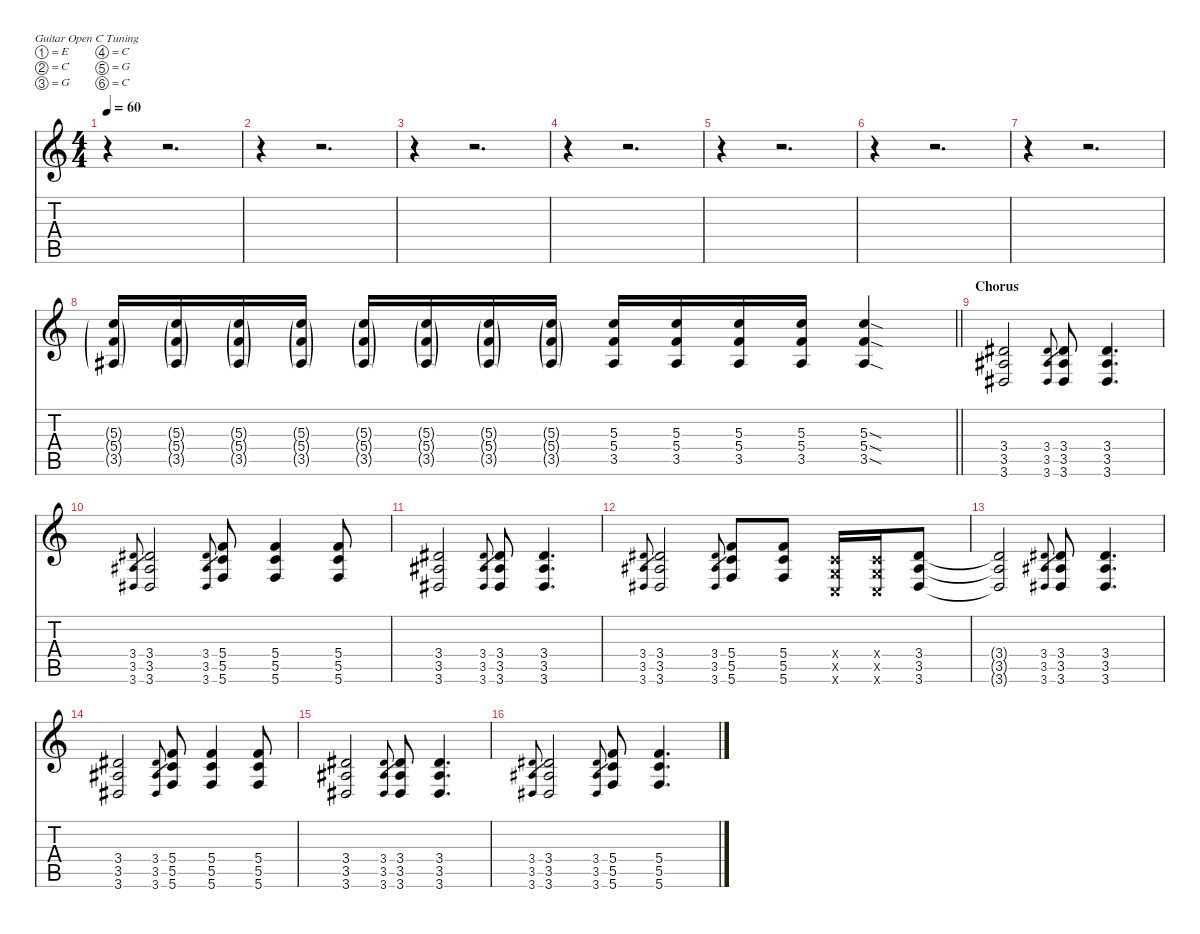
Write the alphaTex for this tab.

\defaultSystemsLayout 4
\hideDynamics
\bracketExtendMode nobrackets
\singleTrackTrackNamePolicy hidden
\multiTrackTrackNamePolicy hidden
\firstSystemTrackNameMode fullname
\firstSystemTrackNameOrientation horizontal
\otherSystemsTrackNameOrientation horizontal
\track ("Townsend Rhythm" "dist.guit.") {instrument distortionguitar}
\staff {score tabs}
\tuning (E4 C4 G3 C3 G2 C2)
\ts (4 4)
\tempo 60
\clef g2
\ks c
r.4{dy fff beam Down} r.2{d beam Down} |
r.4{beam Down} r.2{d beam Down} |
r.4{beam Down} r.2{d beam Down} |
r.4{beam Down} r.2{d beam Down} |
r.4{beam Down} r.2{d beam Down} |
r.4{beam Down} r.2{d beam Down} |
r.4{beam Down} r.2{d beam Down} |
\barLineRight lightlight
(5.3{g} 5.4{g} 3.5{g acc #}).16{beam Up} (5.3{g} 5.4{g} 3.5{g acc #}).16{beam Up} (5.3{g} 5.4{g} 3.5{g acc #}).16{beam Up} (5.3{g} 5.4{g} 3.5{g acc #}).16{beam Up} (5.3{g} 5.4{g} 3.5{g acc #}).16{beam Up} (5.3{g} 5.4{g} 3.5{g acc #}).16{beam Up} (5.3{g} 5.4{g} 3.5{g acc #}).16{beam Up} (5.3{g} 5.4{g} 3.5{g acc #}).16{beam Up} (5.3 5.4 3.5{acc #}).16{dy f beam Up} (5.3 5.4 3.5{acc #}).16{beam Up} (5.3 5.4 3.5{acc #}).16{beam Up} (5.3 5.4 3.5{acc #}).16{beam Up} (5.3{sod} 5.4{sod} 3.5{sod acc #}).4{beam Up} |
\section ("" "Chorus")
(3.4{acc #} 3.5{acc #} 3.6{acc #}).2{beam Up} (3.4{acc #} 3.5{acc #} 3.6{acc #}).8{gr dy mf beam Up} (3.4{acc #} 3.5{acc #} 3.6{acc #}).8{dy f beam Up} (3.4{acc #} 3.5{acc #} 3.6{acc #}).4{d beam Up} |
(3.4{acc #} 3.5{acc #} 3.6{acc #}).8{gr dy mf beam Up} (3.4{acc #} 3.5{acc #} 3.6{acc #}).2{dy f beam Up} (3.4{acc #} 3.5{acc #} 3.6{acc #}).8{gr dy mf beam Up} (5.4 5.5 5.6).8{dy f beam Up} (5.4 5.5 5.6).4{beam Up} (5.4 5.5 5.6).8{beam Up} |
(3.4{acc #} 3.5{acc #} 3.6{acc #}).2{beam Up} (3.4{acc #} 3.5{acc #} 3.6{acc #}).8{gr dy mf beam Up} (3.4{acc #} 3.5{acc #} 3.6{acc #}).8{dy f beam Up} (3.4{acc #} 3.5{acc #} 3.6{acc #}).4{d beam Up} |
(3.4{acc #} 3.5{acc #} 3.6{acc #}).8{gr dy mf beam Up} (3.4{acc #} 3.5{acc #} 3.6{acc #}).2{dy f beam Up} (3.4{acc #} 3.5{acc #} 3.6{acc #}).8{gr dy mf beam Up} (5.4 5.5 5.6).8{dy f beam Up} (5.4 5.5 5.6).8{beam Up} (0.4{x} 0.5{x} 0.6{x}).16{beam Up} (0.4{x} 0.5{x} 0.6{x}).16{beam Up} (3.4{acc #} 3.5{acc #} 3.6{acc #}).8{beam Up} |
(3.4{t acc #} 3.5{t acc #} 3.6{t acc #}).2{beam Up} (3.4{acc #} 3.5{acc #} 3.6{acc #}).8{gr dy mf beam Up} (3.4{acc #} 3.5{acc #} 3.6{acc #}).8{dy f beam Up} (3.4{acc #} 3.5{acc #} 3.6{acc #}).4{d beam Up} |
(3.4{acc #} 3.5{acc #} 3.6{acc #}).2{beam Up} (3.4{acc #} 3.5{acc #} 3.6{acc #}).8{gr dy mf beam Up} (5.4 5.5 5.6).8{dy f beam Up} (5.4 5.5 5.6).4{beam Up} (5.4 5.5 5.6).8{beam Up} |
(3.4{acc #} 3.5{acc #} 3.6{acc #}).2{beam Up} (3.4{acc #} 3.5{acc #} 3.6{acc #}).8{gr dy mf beam Up} (3.4{acc #} 3.5{acc #} 3.6{acc #}).8{dy f beam Up} (3.4{acc #} 3.5{acc #} 3.6{acc #}).4{d beam Up} |
(3.4{acc #} 3.5{acc #} 3.6{acc #}).8{gr dy mf beam Up} (3.4{acc #} 3.5{acc #} 3.6{acc #}).2{dy f beam Up} (3.4{acc #} 3.5{acc #} 3.6{acc #}).8{gr dy mf beam Up} (5.4 5.5 5.6).8{dy f beam Up} (5.4 5.5 5.6).4{d beam Up}
